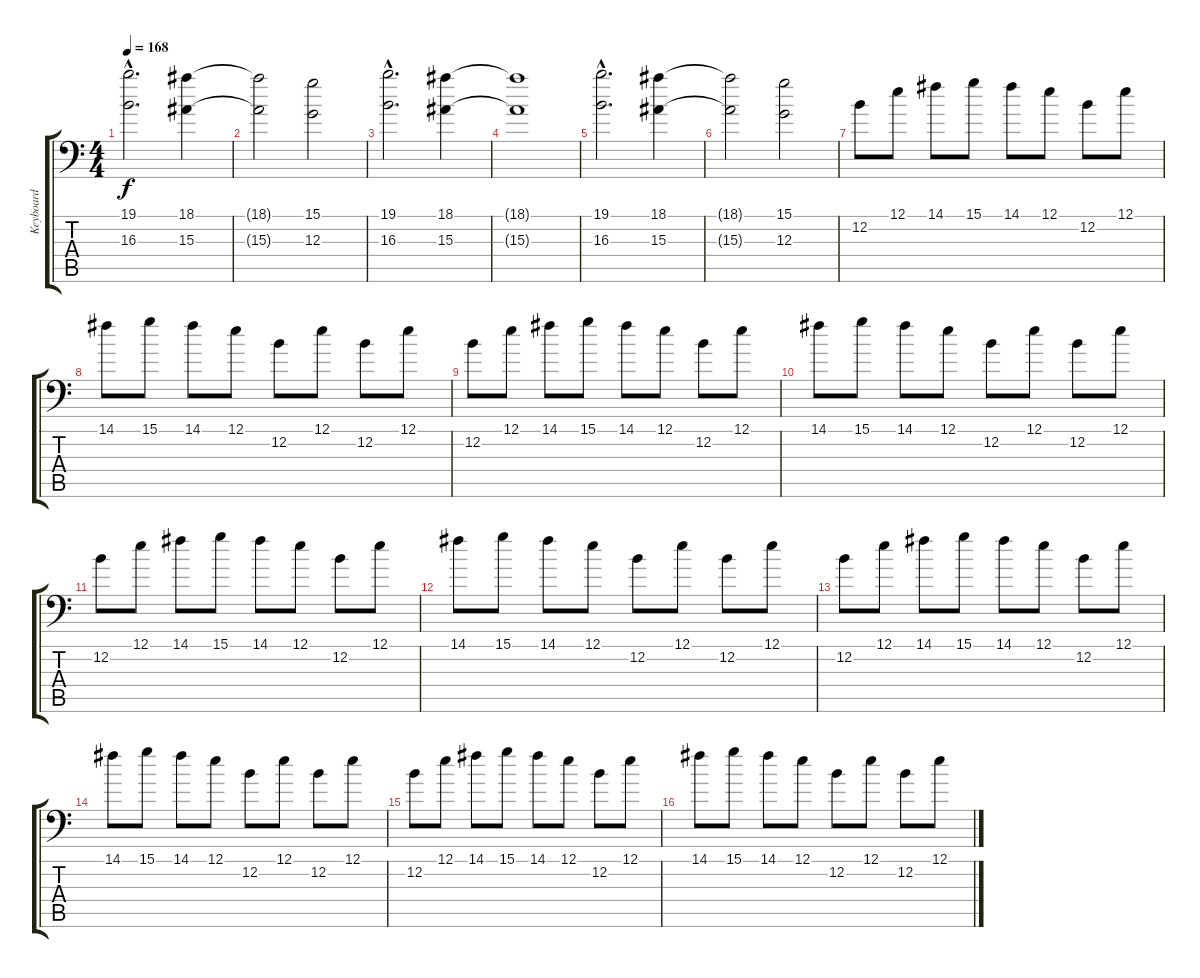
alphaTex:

\track ("Keyboard" "Keyboard") {instrument choiraahs}
\staff {score tabs}
\tuning (E4 B3 G3 D3 A2 A1) {hide}
\ts (4 4)
\tempo 168
\clef f4
\ks c
(19.1{hac} 16.3{hac}).2{d dy f} (18.1 15.3).4 |
(18.1{t} 15.3{t}).2 (15.1 12.3).2 |
(19.1{hac} 16.3{hac}).2{d} (18.1 15.3).4 |
(18.1{t} 15.3{t}).1 |
(19.1{hac} 16.3{hac}).2{d} (18.1 15.3).4 |
(18.1{t} 15.3{t}).2 (15.1 12.3).2 |
12.2.8{instrument fx4atmosphere} 12.1.8 14.1.8 15.1.8 14.1.8 12.1.8 12.2.8 12.1.8 |
14.1.8 15.1.8 14.1.8 12.1.8 12.2.8 12.1.8 12.2.8 12.1.8 |
12.2.8 12.1.8 14.1.8 15.1.8 14.1.8 12.1.8 12.2.8 12.1.8 |
14.1.8 15.1.8 14.1.8 12.1.8 12.2.8 12.1.8 12.2.8 12.1.8 |
12.2.8 12.1.8 14.1.8 15.1.8 14.1.8 12.1.8 12.2.8 12.1.8 |
14.1.8 15.1.8 14.1.8 12.1.8 12.2.8 12.1.8 12.2.8 12.1.8 |
12.2.8 12.1.8 14.1.8 15.1.8 14.1.8 12.1.8 12.2.8 12.1.8 |
14.1.8 15.1.8 14.1.8 12.1.8 12.2.8 12.1.8 12.2.8 12.1.8 |
12.2.8 12.1.8 14.1.8 15.1.8 14.1.8 12.1.8 12.2.8 12.1.8 |
14.1.8 15.1.8 14.1.8 12.1.8 12.2.8 12.1.8 12.2.8 12.1.8
